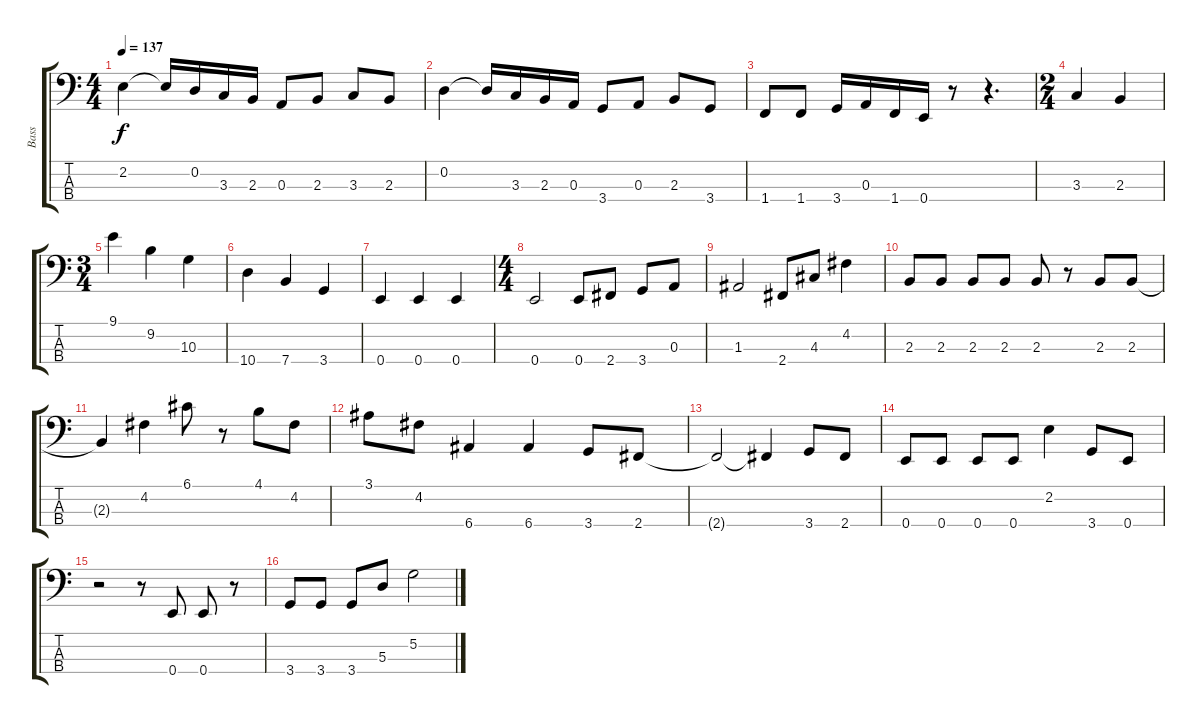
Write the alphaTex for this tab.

\track ("Bass" "Bass") {instrument electricbassfinger}
\staff {score tabs}
\tuning (G2 D2 A1 E1) {hide}
\ts (4 4)
\tempo 137
\clef f4
\ks c
2.2.4{dy f} 2.2{t}.16 0.2.16 3.3.16 2.3.16 0.3.8 2.3.8 3.3.8 2.3.8 |
0.2.4 0.2{t}.16 3.3.16 2.3.16 0.3.16 3.4.8 0.3.8 2.3.8 3.4.8 |
1.4.8 1.4.8 3.4.16 0.3.16 1.4.16 0.4.16 r.8 r.4{d} |
\ts (2 4)
3.3.4 2.3.4 |
\ts (3 4)
9.1.4 9.2.4 10.3.4 |
10.4.4 7.4.4 3.4.4 |
0.4.4 0.4.4 0.4.4 |
\ts (4 4)
0.4.2 0.4.8 2.4.8 3.4.8 0.3.8 |
1.3.2 2.4.8 4.3.8 4.2.4 |
2.3.8 2.3.8 2.3.8 2.3.8 2.3.8 r.8 2.3.8 2.3.8 |
2.3{t}.4 4.2.4 6.1.8 r.8 4.1.8 4.2.8 |
3.1.8 4.2.8 6.4.4 6.4.4 3.4.8 2.4.8 |
2.4{t}.2 2.4{t}.4 3.4.8 2.4.8 |
0.4.8 0.4.8 0.4.8 0.4.8 2.2.4 3.4.8 0.4.8 |
r.2 r.8 0.4.8 0.4.8 r.8 |
3.4.8 3.4.8 3.4.8 5.3.8 5.2.2
